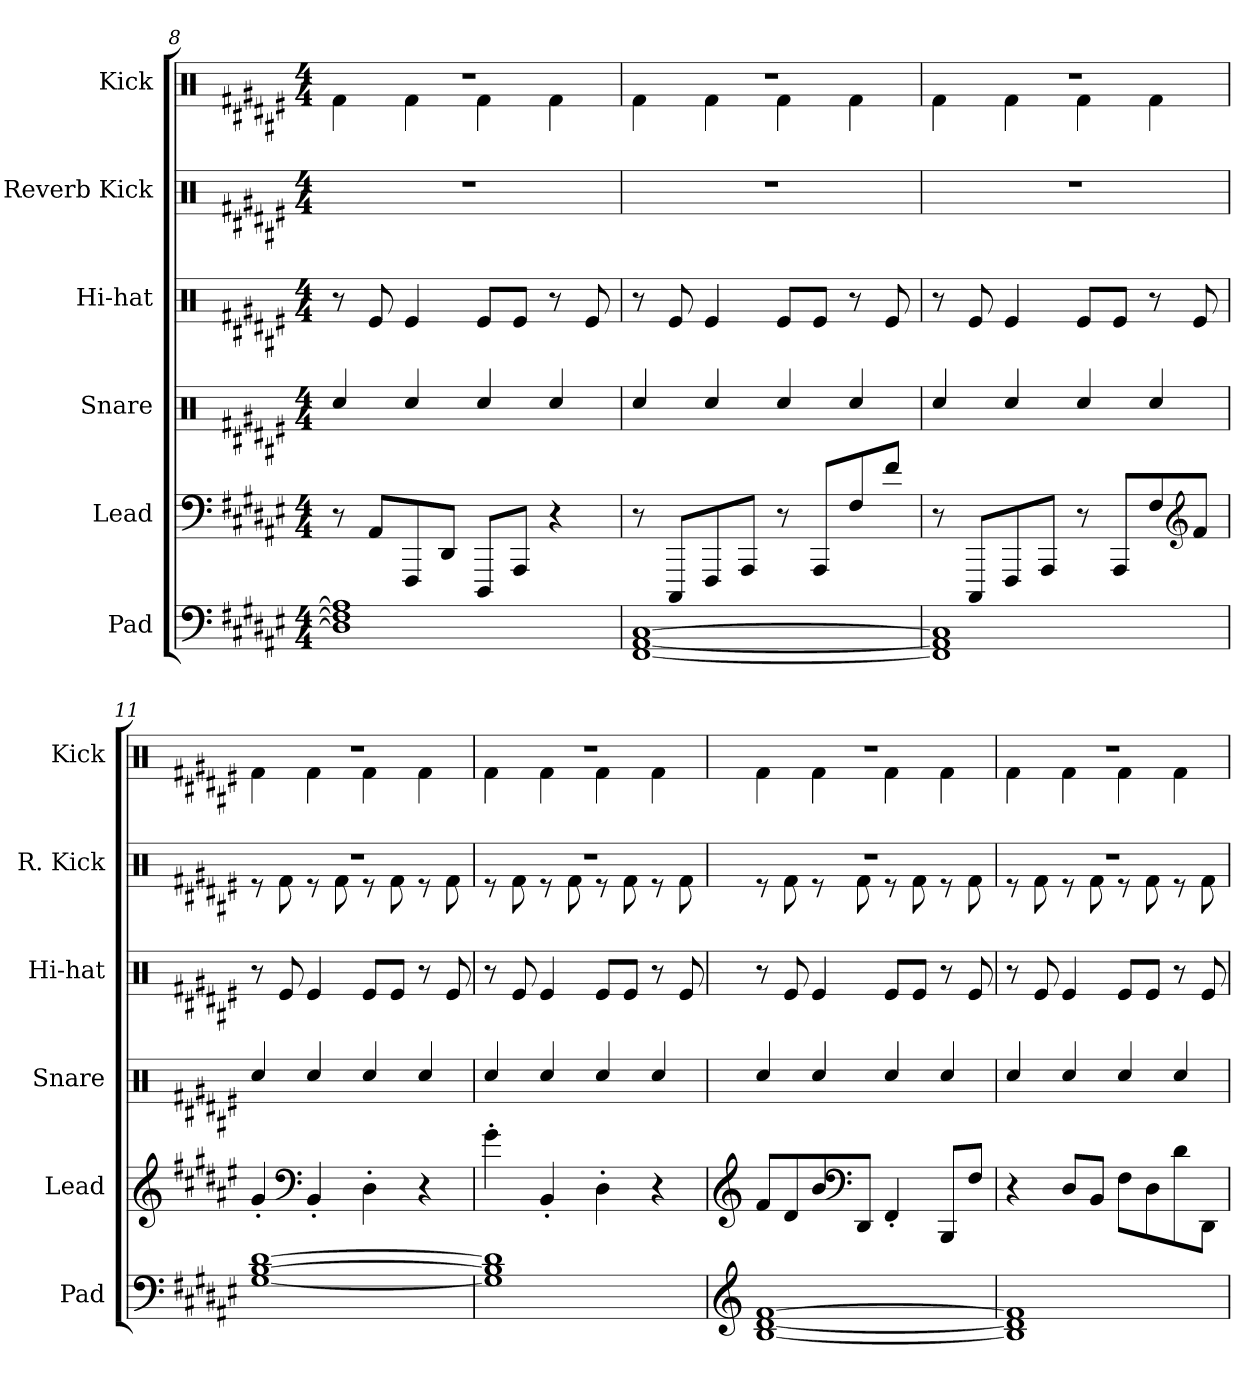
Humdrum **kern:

**kern	**kern	**kern	**kern	**kern	**kern
*part6	*part5	*part4	*part3	*part2	*part1
*staff6	*staff5	*staff4	*staff3	*staff2	*staff1
*I"Pad	*I"Lead	*I"Snare	*I"Hi-hat	*I"Reverb Kick	*I"Kick
*I'Pad	*I'Lead	*I'Snare	*I'Hi-hat	*I'R. Kick	*I'Kick
*clefF4	*clefF4	*clefX	*clefX	*clefX	*clefX
*k[f#c#g#d#a#e#]	*k[f#c#g#d#a#e#]	*k[f#c#g#d#a#e#]	*k[f#c#g#d#a#e#]	*k[f#c#g#d#a#e#]	*k[f#c#g#d#a#e#]
*M4/4	*M4/4	*M4/4	*M4/4	*M4/4	*M4/4
=8	=8	=8	=8	=8	=8
*	*	*	*	*	*^
1D#] 1F#] 1A#]	8r	4Rcc/	8r	1r	1r	4Rf\
.	8AA#/L	.	8Re/	.	.	.
.	8FFF#/	4Rcc/	4Re/	.	.	4Rf\
.	8DD#/J	.	.	.	.	.
.	8DDD#/L	4Rcc/	8Re/L	.	.	4Rf\
.	8AAA#/J	.	8Re/J	.	.	.
.	4r	4Rcc/	8r	.	.	4Rf\
.	.	.	8Re/	.	.	.
!!LO:PB:g=z	!!
=9	=9	=9	=9	=9	=9	=9
[1FF# [1AA# [1C#	8r	4Rcc/	8r	1r	1r	4Rf\
.	8CCC#/L	.	8Re/	.	.	.
.	8FFF#/	4Rcc/	4Re/	.	.	4Rf\
.	8AAA#/J	.	.	.	.	.
.	8r	4Rcc/	8Re/L	.	.	4Rf\
.	8AAA#/L	.	8Re/J	.	.	.
.	8F#/	4Rcc/	8r	.	.	4Rf\
.	8f#/J	.	8Re/	.	.	.
=10	=10	=10	=10	=10	=10	=10
1FF#] 1AA#] 1C#]	8r	4Rcc/	8r	1r	1r	4Rf\
.	8CCC#/L	.	8Re/	.	.	.
.	8FFF#/	4Rcc/	4Re/	.	.	4Rf\
.	8AAA#/J	.	.	.	.	.
.	8r	4Rcc/	8Re/L	.	.	4Rf\
.	8AAA#/L	.	8Re/J	.	.	.
.	8F#/	4Rcc/	8r	.	.	4Rf\
*	*clefG2	*	*	*	*	*
.	8f#/J	.	8Re/	.	.	.
=11	=11	=11	=11	=11	=11	=11
*	*	*	*	*^	*	*
[1G# [1B [1d#	4g#'/	4Rcc/	8r	1r	8r	1r	4Rf\
.	.	.	8Re/	.	8Rf\	.	.
*	*clefF4	*	*	*	*	*	*
.	4BB'/	4Rcc/	4Re/	.	8r	.	4Rf\
.	.	.	.	.	8Rf\	.	.
.	4D#'\	4Rcc/	8Re/L	.	8r	.	4Rf\
.	.	.	8Re/J	.	8Rf\	.	.
.	4r	4Rcc/	8r	.	8r	.	4Rf\
.	.	.	8Re/	.	8Rf\	.	.
!!LO:LB:g=z	!!
=12	=12	=12	=12	=12	=12	=12	=12
1G#] 1B] 1d#]	4g#'\	4Rcc/	8r	1r	8r	1r	4Rf\
.	.	.	8Re/	.	8Rf\	.	.
.	4BB'/	4Rcc/	4Re/	.	8r	.	4Rf\
.	.	.	.	.	8Rf\	.	.
.	4D#'\	4Rcc/	8Re/L	.	8r	.	4Rf\
.	.	.	8Re/J	.	8Rf\	.	.
.	4r	4Rcc/	8r	.	8r	.	4Rf\
.	.	.	8Re/	.	8Rf\	.	.
=13	=13	=13	=13	=13	=13	=13	=13
*clefG2	*clefG2	*	*	*	*	*	*
[1B [1d# [1f#	8f#/L	4Rcc/	8r	1r	8r	1r	4Rf\
.	8d#/	.	8Re/	.	8Rf\	.	.
.	8b/	4Rcc/	4Re/	.	8r	.	4Rf\
*	*clefF4	*	*	*	*	*	*
.	8DD#/J	.	.	.	8Rf\	.	.
.	4FF#'/	4Rcc/	8Re/L	.	8r	.	4Rf\
.	.	.	8Re/J	.	8Rf\	.	.
.	8BBB/L	4Rcc/	8r	.	8r	.	4Rf\
.	8F#/J	.	8Re/	.	8Rf\	.	.
=14	=14	=14	=14	=14	=14	=14	=14
1B] 1d#] 1f#]	4r	4Rcc/	8r	1r	8r	1r	4Rf\
.	.	.	8Re/	.	8Rf\	.	.
.	8D#/L	4Rcc/	4Re/	.	8r	.	4Rf\
.	8BB/J	.	.	.	8Rf\	.	.
.	8F#\L	4Rcc/	8Re/L	.	8r	.	4Rf\
.	8D#\	.	8Re/J	.	8Rf\	.	.
.	8d#\	4Rcc/	8r	.	8r	.	4Rf\
.	8DD#\J	.	8Re/	.	8Rf\	.	.
*	*	*	*	*v	*v	*	*
*	*	*	*	*	*v	*v
=	=	=	=	=	=
*-	*-	*-	*-	*-	*-
